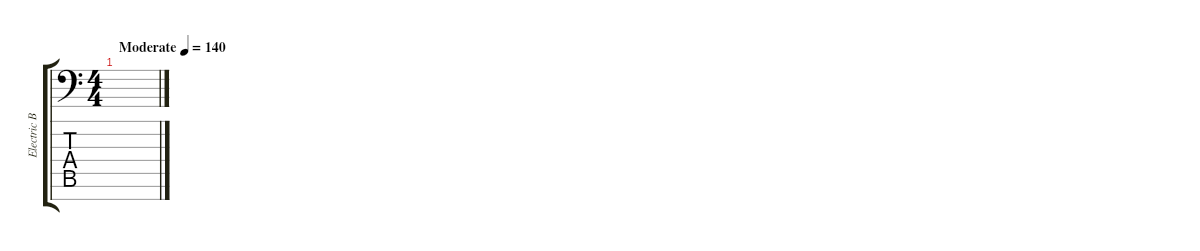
\track ("Electric Bass (finger)" "Electric B") {instrument overdrivenguitar}
\staff {score tabs}
\tuning (F2 C2 G1 D1 G0 C-1 C-1) {hide}
\ts (4 4)
\tempo (140 "Moderate")
\clef f4
\ks c
